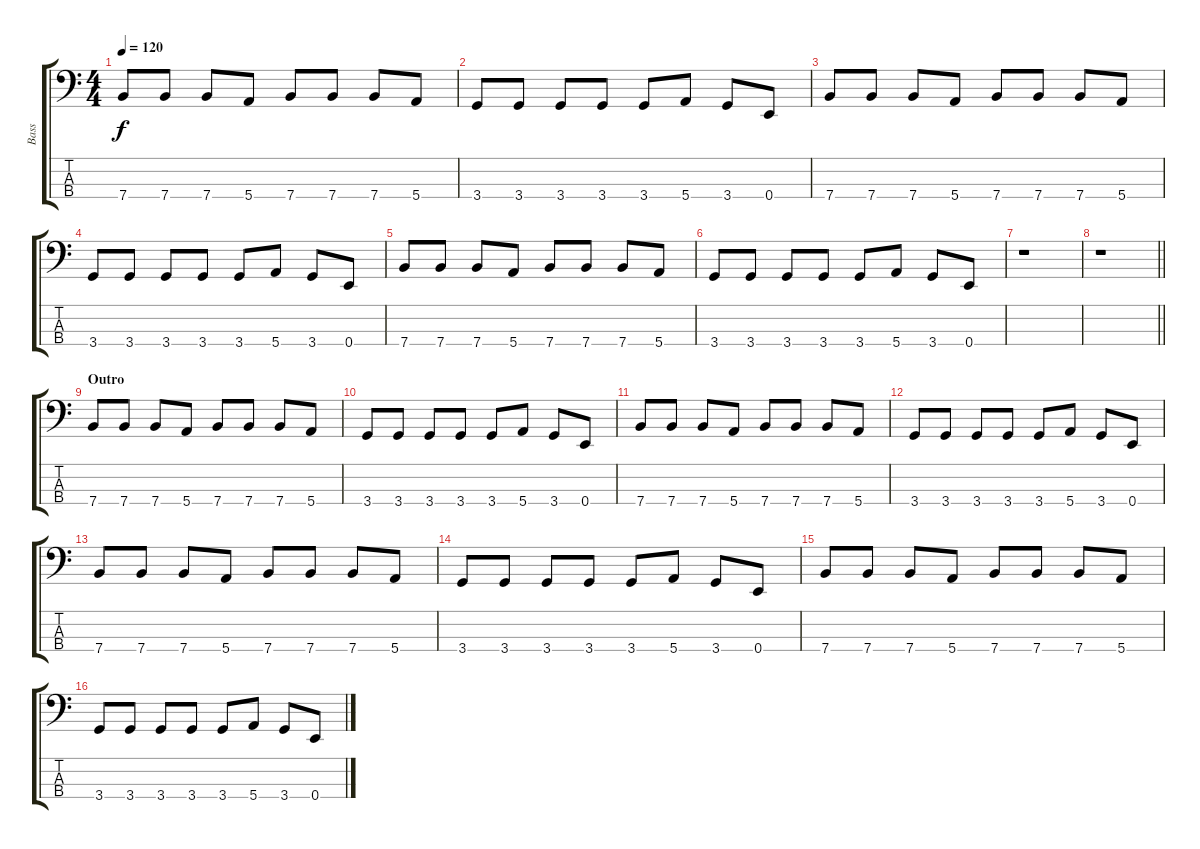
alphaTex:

\track ("Bass" "Bass") {instrument electricbassfinger}
\staff {score tabs}
\tuning (G2 D2 A1 E1) {hide}
\ts (4 4)
\tempo 120
\clef f4
\ks c
7.4.8{dy f} 7.4.8 7.4.8 5.4.8 7.4.8 7.4.8 7.4.8 5.4.8 |
3.4.8 3.4.8 3.4.8 3.4.8 3.4.8 5.4.8 3.4.8 0.4.8 |
7.4.8 7.4.8 7.4.8 5.4.8 7.4.8 7.4.8 7.4.8 5.4.8 |
3.4.8 3.4.8 3.4.8 3.4.8 3.4.8 5.4.8 3.4.8 0.4.8 |
7.4.8 7.4.8 7.4.8 5.4.8 7.4.8 7.4.8 7.4.8 5.4.8 |
3.4.8 3.4.8 3.4.8 3.4.8 3.4.8 5.4.8 3.4.8 0.4.8 |
r.1 |
\barLineRight lightlight
r.1 |
\section ("" "Outro")
7.4.8 7.4.8 7.4.8 5.4.8 7.4.8 7.4.8 7.4.8 5.4.8 |
3.4.8 3.4.8 3.4.8 3.4.8 3.4.8 5.4.8 3.4.8 0.4.8 |
7.4.8 7.4.8 7.4.8 5.4.8 7.4.8 7.4.8 7.4.8 5.4.8 |
3.4.8 3.4.8 3.4.8 3.4.8 3.4.8 5.4.8 3.4.8 0.4.8 |
7.4.8 7.4.8 7.4.8 5.4.8 7.4.8 7.4.8 7.4.8 5.4.8 |
3.4.8 3.4.8 3.4.8 3.4.8 3.4.8 5.4.8 3.4.8 0.4.8 |
7.4.8 7.4.8 7.4.8 5.4.8 7.4.8 7.4.8 7.4.8 5.4.8 |
3.4.8 3.4.8 3.4.8 3.4.8 3.4.8 5.4.8 3.4.8 0.4.8
